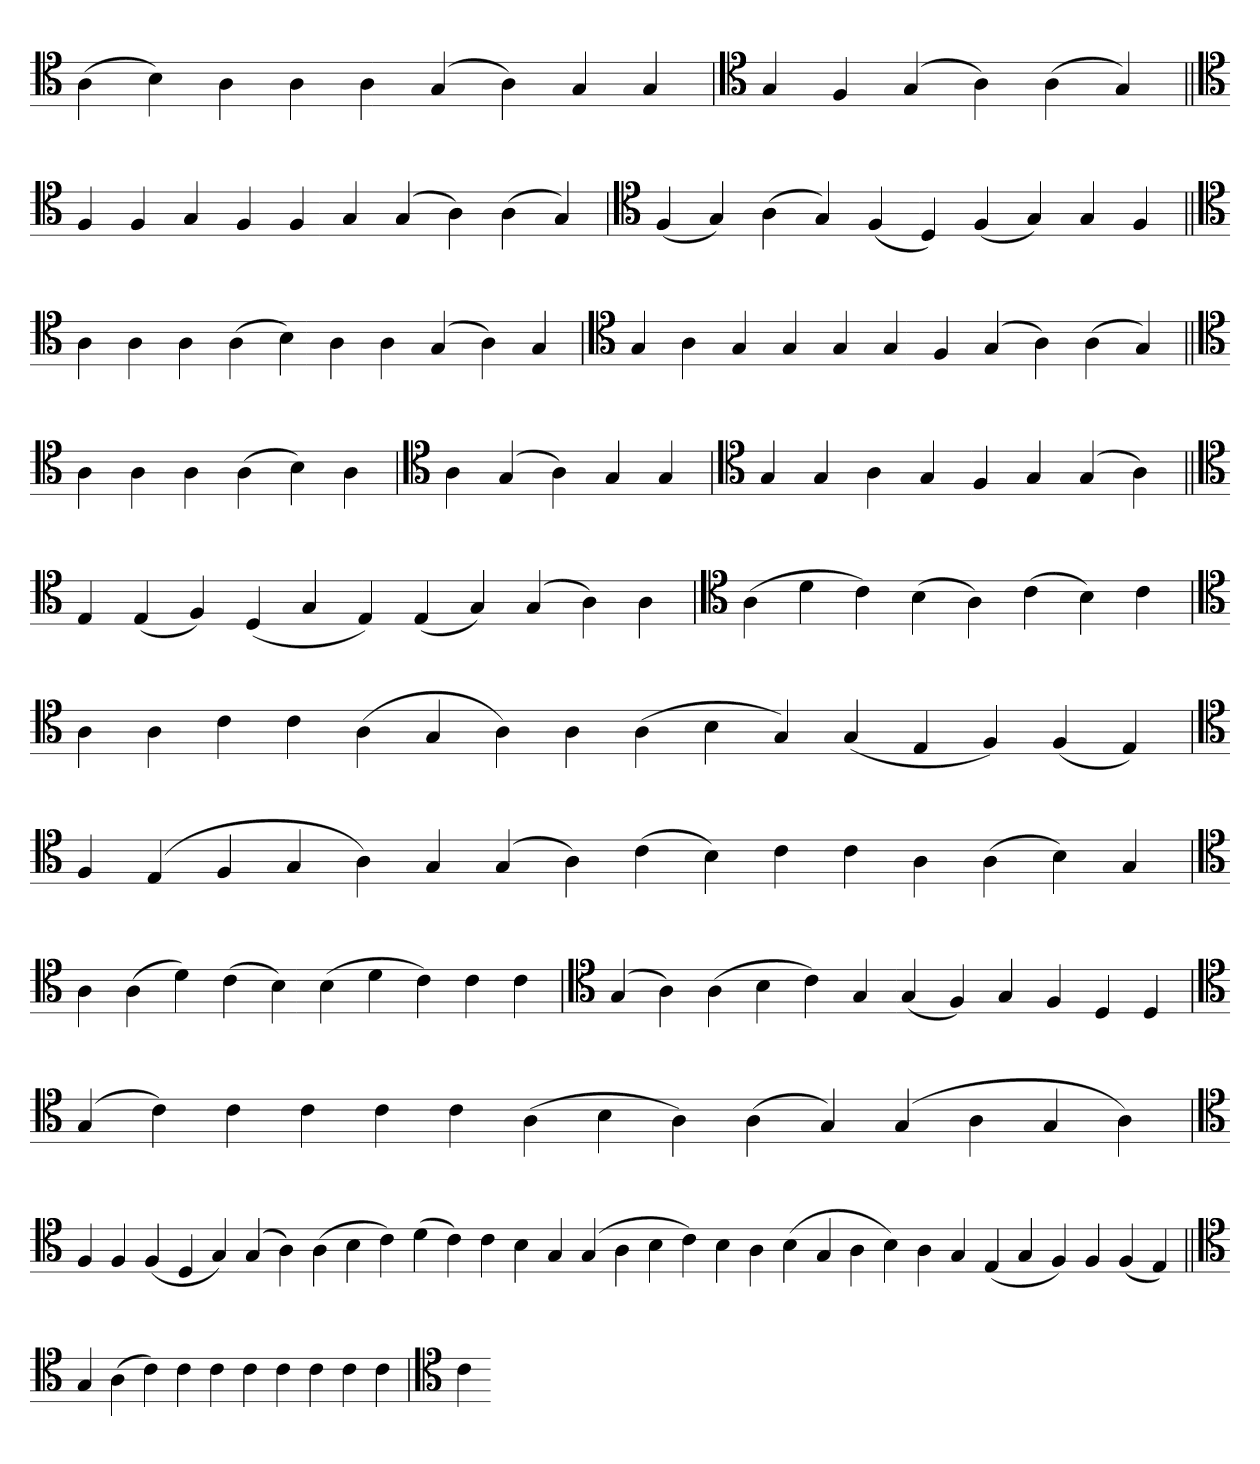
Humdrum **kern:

**kern
*part1
*staff1
*clefC4
=
(4A
4B)
4A
4A
4A
(4G
4A)
4G
4G
=`
*clefC4
4G
4F
(4G
4A)
(4A
4G)
=||
*clefC4
4F
4F
4G
4F
4F
4G
(4G
4A)
(4A
4G)
='
*clefC4
(4F
4G)
(4A
4G)
(4F
4D)
(4F
4G)
4G
4F
=||
*clefC4
4A
4A
4A
(4A
4B)
4A
4A
(4G
4A)
4G
=`
*clefC4
4G
4A
4G
4G
4G
4G
4F
(4G
4A)
(4A
4G)
=||
*clefC4
4A
4A
4A
(4A
4B)
4A
=`
*clefC4
4A
(4G
4A)
4G
4G
=`
*clefC4
4G
4G
4A
4G
4F
4G
(4G
4A)
=||
*clefC4
4E
(4E
4F)
(4D
4G
4E)
(4E
4G)
(4G
4A)
4A
=`
*clefC4
(4A
4d
4c)
(4B
4A)
(4c
4B)
4c
=`
*clefC4
4A
4A
4c
4c
(4A
4G
4A)
4A
(4A
4B
4G)
(4G
4E
4F)
(4F
4E)
=
*clefC4
4F
(4E
4F
4G
4A)
4G
(4G
4A)
(4c
4B)
4c
4c
4A
(4A
4B)
4G
=`
*clefC4
4A
(4A
4d)
(4c
4B)
(4B
4d
4c)
4c
4c
=`
*clefC4
(4G
4A)
(4A
4B
4c)
4G
(4G
4F)
4G
4F
4D
4D
=
*clefC4
(4G
4c)
4c
4c
4c
4c
(4A
4B
4A)
(4A
4G)
(4G
4A
4G
4A)
=`
*clefC4
4F
4F
(4F
4D
4G)
(4G
4A)
(4A
4B
4c)
(4d
4c)
4c
4B
4G
(4G
4A
4B
4c)
4B
4A
(4B
4G
4A
4B)
4A
4G
(4E
4G
4F)
4F
(4F
4E)
=||
*clefC4
4G
(4A
4c)
4c
4c
4c
4c
4c
4c
4c
=`
*clefC4
4c
=-
*-
